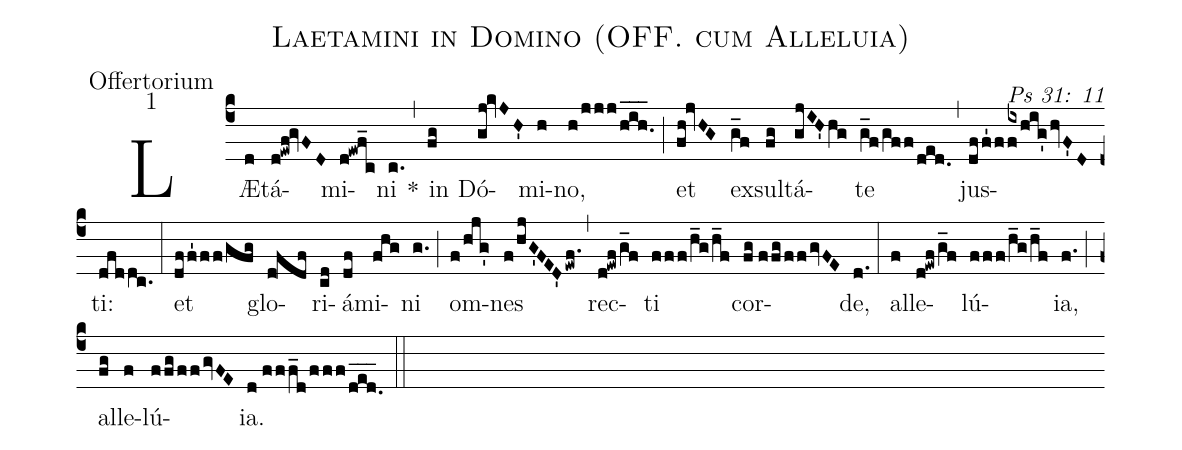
name: Laetamini in Domino (OFF. cum Alleluia);
office-part: Offertorium;
mode: 1;
commentary: Ps 31: 11;
%%
(c4) LÆ(d)tá(d!ewf!gvFD)mi(d!ewf_c)ni(c.) *(,) in(fg) Dó(gj!kvJH')mi(h)no,(h/jjj/h_i_h._) (;) et(fh!jvHG) ex(g_f)sul(fg)tá(gjIH'hg)te(g_f/gff/ded.) (,) jus(dff'1f/[1]{ix}f/hig'hvF'D)ti:(dfddc.) (:)
et(dff'1ff/gfg) glo(d!fdf)ri(cd)á(df)mi(fhg)ni(g.) (;) om(f/hjg')nes(f/hjG'FED'ewf.) (,) rec(d!ewf/g_f)ti(fff/h_g/h_f) cor(fg//ffg/ffgvFE)de,(d.) (:)
al(f)le(d!ewf/g_f)lú(fff/h_g/h_f)ia,(f.) (;) al(fg)le(f)lú(ffg/ffgvFE)ia.(d//fff_d/fff/d_e_d._) (::)
